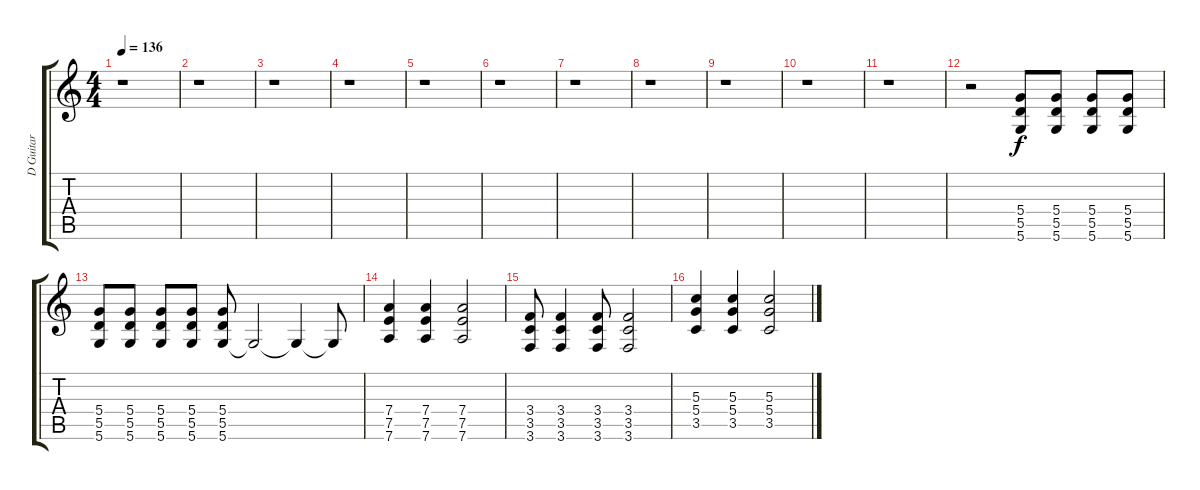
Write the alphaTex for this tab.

\track ("D Guitar" "D Guitar") {instrument distortionguitar}
\staff {score tabs}
\tuning (E4 B3 G3 D3 A2 D2) {hide}
\ts (4 4)
\tempo 136
\clef g2
\ks c
r.1{dy f} |
r.1 |
r.1 |
r.1 |
r.1 |
r.1 |
r.1 |
r.1 |
r.1 |
r.1 |
r.1 |
r.2 (5.4 5.5 5.6).8 (5.4 5.5 5.6).8 (5.4 5.5 5.6).8 (5.4 5.5 5.6).8 |
(5.4 5.5 5.6).8 (5.4 5.5 5.6).8 (5.4 5.5 5.6).8 (5.4 5.5 5.6).8 (5.4 5.5 5.6).8 5.6{t}.2 5.6{t}.4 5.6{t}.8 |
(7.4 7.5 7.6).4 (7.4 7.5 7.6).4 (7.4 7.5 7.6).2 |
(3.4 3.5 3.6).8 (3.4 3.5 3.6).4 (3.4 3.5 3.6).8 (3.4 3.5 3.6).2 |
(5.3 5.4 3.5).4 (5.3 5.4 3.5).4 (5.3 5.4 3.5).2
